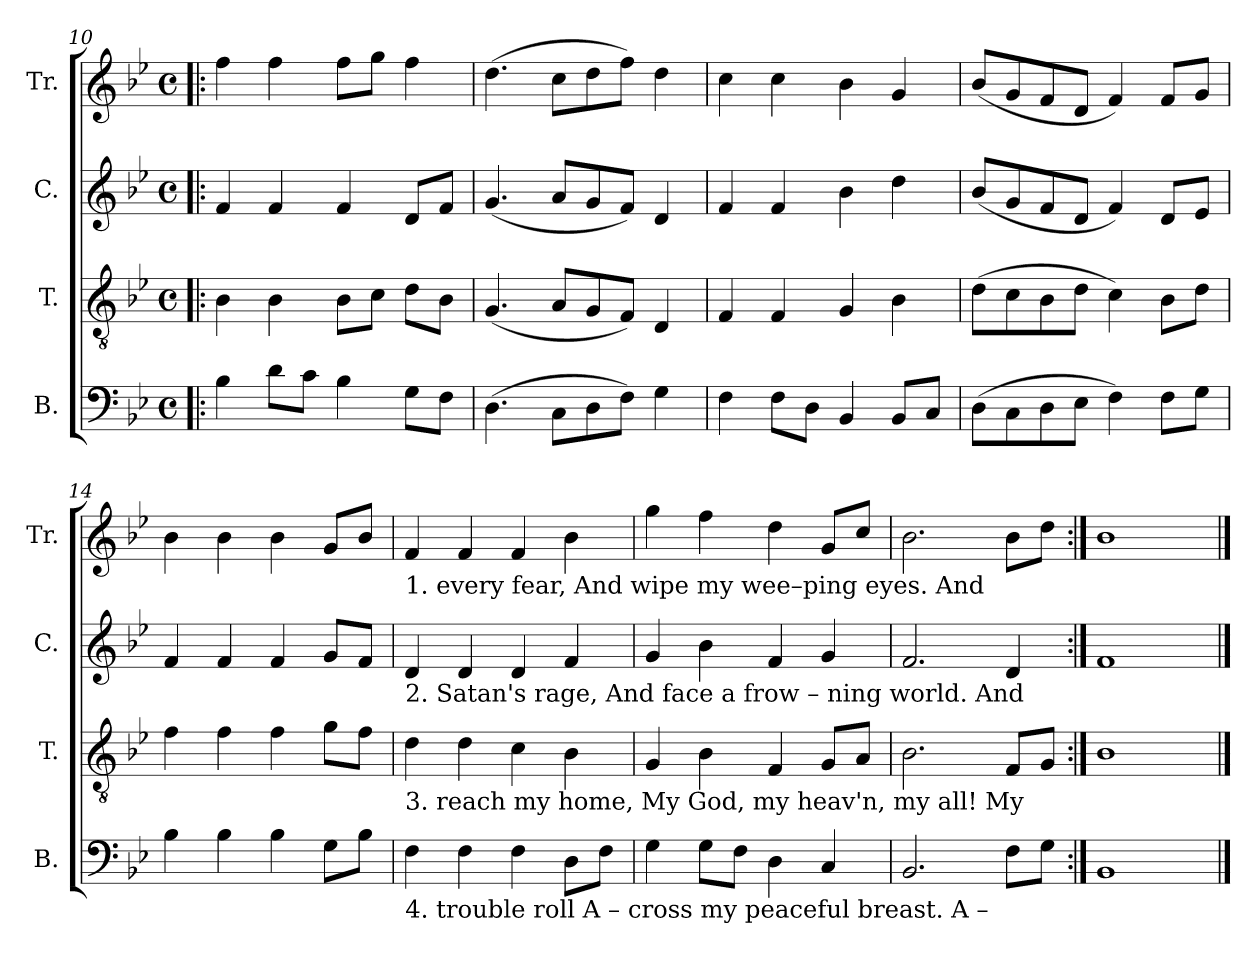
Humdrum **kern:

**kern	**kern	**kern	**kern
*part4	*part3	*part2	*part1
*staff4	*staff3	*staff2	*staff1
*I"B.	*I"T.	*I"C.	*I"Tr.
*I'B.	*I'T.	*I'C.	*I'Tr.
*clefF4	*clefGv2	*clefG2	*clefG2
*k[b-e-]	*k[b-e-]	*k[b-e-]	*k[b-e-]
*M4/4	*M4/4	*M4/4	*M4/4
*met(c)	*met(c)	*met(c)	*met(c)
=10!|:	=10!|:	=10!|:	=10!|:
4B-\	4B-\	4f/	4ff\
8d\L	4B-\	4f/	4ff\
8c\J	.	.	.
4B-\	8B-\L	4f/	8ff\L
.	8c\J	.	8gg\J
8G\L	8d\L	8d/L	4ff\
8F\J	8B-\J	8f/J	.
=11	=11	=11	=11
(4.D\	(4.G/	(4.g/	(4.dd\
8C\L	8A/L	8a/L	8cc\L
8D\	8G/	8g/	8dd\
8F\J)	8F/J)	8f/J)	8ff\J)
4G\	4D/	4d/	4dd\
=12	=12	=12	=12
4F\	4F/	4f/	4cc\
8F\L	4F/	4f/	4cc\
8D\J	.	.	.
4BB-/	4G/	4b-\	4b-\
8BB-/L	4B-\	4dd\	4g/
8C/J	.	.	.
=13	=13	=13	=13
(8D\L	(8d\L	(8b-/L	(8b-/L
8C\	8c\	8g/	8g/
8D\	8B-\	8f/	8f/
8E-\J	8d\J	8d/J	8d/J
4F\)	4c\)	4f/)	4f/)
8F\L	8B-\L	8d/L	8f/L
8G\J	8d\J	8e-/J	8g/J
=14	=14	=14	=14
4B-\	4f\	4f/	4b-\
4B-\	4f\	4f/	4b-\
4B-\	4f\	4f/	4b-\
8G\L	8g\L	8g/L	8g/L
8B-\J	8f\J	8f/J	8b-/J
!!LO:LB:g=z
=15	=15	=15	=15
!	!	!	!LO:TX:b:t=1. every  fear,   And  wipe  my   wee–ping  eyes.    And
!	!	!LO:TX:b:t=2. Satan's rage,  And  face  a   frow – ning  world.   And	!
!	!LO:TX:b:t=3. reach my home,  My  God, my heav'n, my all!     My	!	!
!LO:TX:b:t=4. trouble roll   A  –   cross  my   peaceful   breast.    A –	!	!	!
4F\	4d\	4d/	4f/
4F\	4d\	4d/	4f/
4F\	4c\	4d/	4f/
8D\L	4B-\	4f/	4b-\
8F\J	.	.	.
=16	=16	=16	=16
4G\	4G/	4g/	4gg\
8G\L	4B-\	4b-\	4ff\
8F\J	.	.	.
4D\	4F/	4f/	4dd\
4C/	8G/L	4g/	8g/L
.	8A/J	.	8cc/J
=17	=17	=17	=17
2.BB-/	2.B-\	2.f/	2.b-\
8F\L	8F/L	4d/	8b-\L
8G\J	8G/J	.	8dd\J
=18:|!	=18:|!	=18:|!	=18:|!
1BB-	1B-	1f	1b-
==	==	==	==
*-	*-	*-	*-
